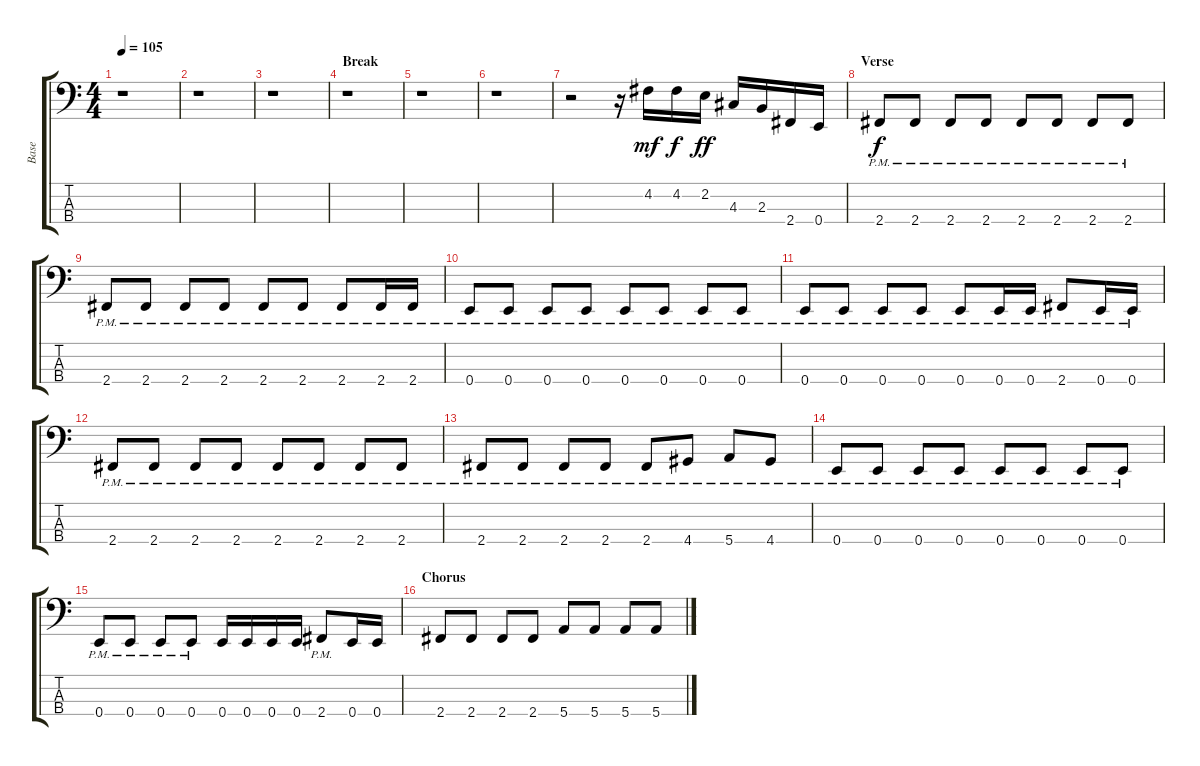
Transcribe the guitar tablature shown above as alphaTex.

\track ("Base" "Base") {instrument electricbassfinger}
\staff {score tabs}
\tuning (G2 D2 A1 E1) {hide}
\ts (4 4)
\tempo 105
\clef f4
\ks c
r.1{dy mf} |
r.1 |
r.1 |
\section ("" "Break")
r.1 |
r.1 |
r.1 |
r.2 r.16 4.2.16 4.2.16{dy f} 2.2.16{dy ff} 4.3.16 2.3.16 2.4.16 0.4.16 |
\section ("" "Verse")
2.4{pm}.8{dy f} 2.4{pm}.8 2.4{pm}.8 2.4{pm}.8 2.4{pm}.8 2.4{pm}.8 2.4{pm}.8 2.4{pm}.8 |
2.4{pm}.8 2.4{pm}.8 2.4{pm}.8 2.4{pm}.8 2.4{pm}.8 2.4{pm}.8 2.4{pm}.8 2.4{pm}.16 2.4{pm}.16 |
0.4{pm}.8 0.4{pm}.8 0.4{pm}.8 0.4{pm}.8 0.4{pm}.8 0.4{pm}.8 0.4{pm}.8 0.4{pm}.8 |
0.4{pm}.8 0.4{pm}.8 0.4{pm}.8 0.4{pm}.8 0.4{pm}.8 0.4{pm}.16 0.4{pm}.16 2.4{pm}.8 0.4{pm}.16 0.4{pm}.16 |
2.4{pm}.8 2.4{pm}.8 2.4{pm}.8 2.4{pm}.8 2.4{pm}.8 2.4{pm}.8 2.4{pm}.8 2.4{pm}.8 |
2.4{pm}.8 2.4{pm}.8 2.4{pm}.8 2.4{pm}.8 2.4{pm}.8 4.4{pm}.8 5.4{pm}.8 4.4{pm}.8 |
0.4{pm}.8 0.4{pm}.8 0.4{pm}.8 0.4{pm}.8 0.4{pm}.8 0.4{pm}.8 0.4{pm}.8 0.4{pm}.8 |
0.4{pm}.8 0.4{pm}.8 0.4{pm}.8 0.4{pm}.8 0.4.16 0.4.16 0.4.16 0.4.16 2.4{pm}.8 0.4.16 0.4.16 |
\section ("" "Chorus")
2.4.8 2.4.8 2.4.8 2.4.8 5.4.8 5.4.8 5.4.8 5.4.8
